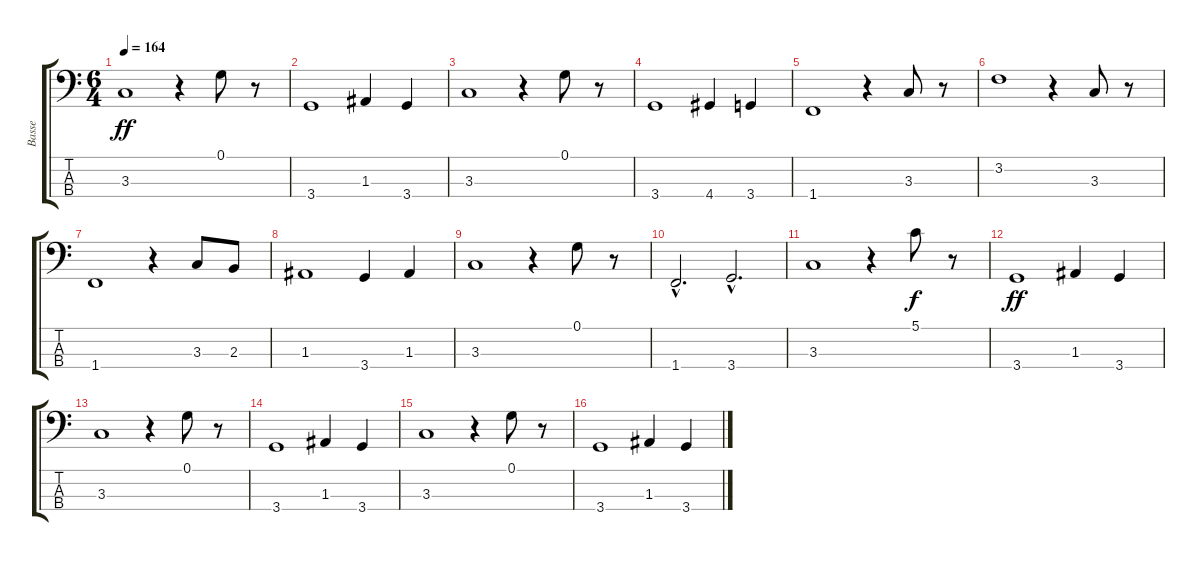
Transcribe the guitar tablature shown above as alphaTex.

\track ("Basse" "Basse") {instrument electricbassfinger}
\staff {score tabs}
\tuning (G2 D2 A1 E1) {hide}
\ts (6 4)
\tempo 164
\clef f4
\ks c
3.3.1{dy ff} r.4 0.1.8 r.8 |
3.4.1 1.3.4 3.4.4 |
3.3.1 r.4 0.1.8 r.8 |
3.4.1 4.4.4 3.4.4 |
1.4.1 r.4 3.3.8 r.8 |
3.2.1 r.4 3.3.8 r.8 |
1.4.1 r.4 3.3.8 2.3.8 |
1.3.1 3.4.4 1.3.4 |
3.3.1 r.4 0.1.8 r.8 |
1.4{hac}.2{d} 3.4{hac}.2{d} |
3.3.1 r.4 5.1.8{dy f} r.8 |
3.4.1{dy ff} 1.3.4 3.4.4 |
3.3.1 r.4 0.1.8 r.8 |
3.4.1 1.3.4 3.4.4 |
3.3.1 r.4 0.1.8 r.8 |
3.4.1 1.3.4 3.4.4
